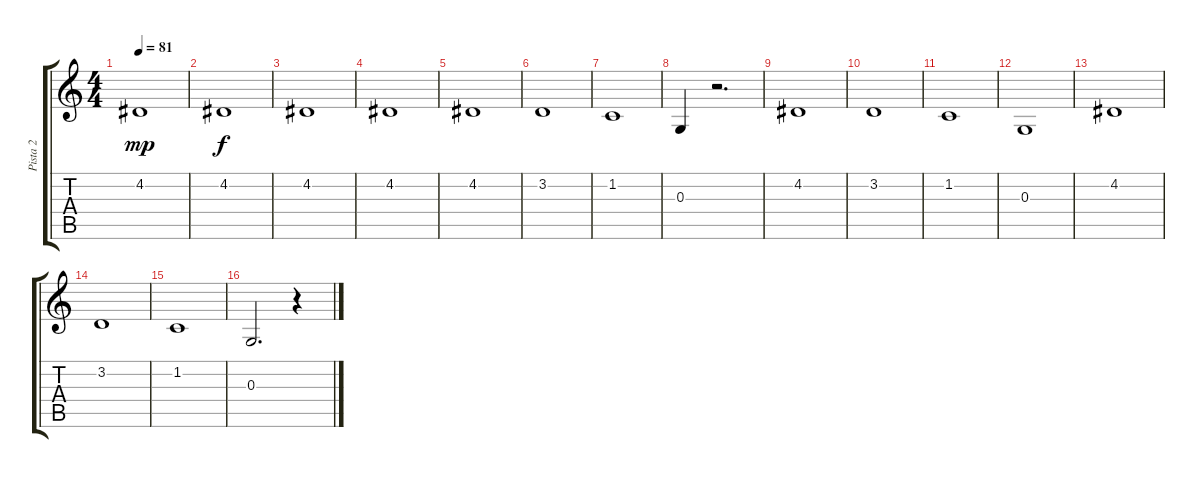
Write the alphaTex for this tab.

\track ("Pista 2" "Pista 2") {instrument pad2warm}
\staff {score tabs}
\tuning (E4 B3 G3 D3 A2 E2) {hide}
\ts (4 4)
\tempo 81
\clef g2
\ks c
4.2.1{dy mp instrument pad2warm} |
4.2.1{dy f} |
4.2.1 |
4.2.1 |
4.2.1 |
3.2.1 |
1.2.1 |
0.3.4 r.2{d} |
4.2.1 |
3.2.1 |
1.2.1 |
0.3.1 |
4.2.1 |
3.2.1 |
1.2.1 |
0.3.2{d} r.4
